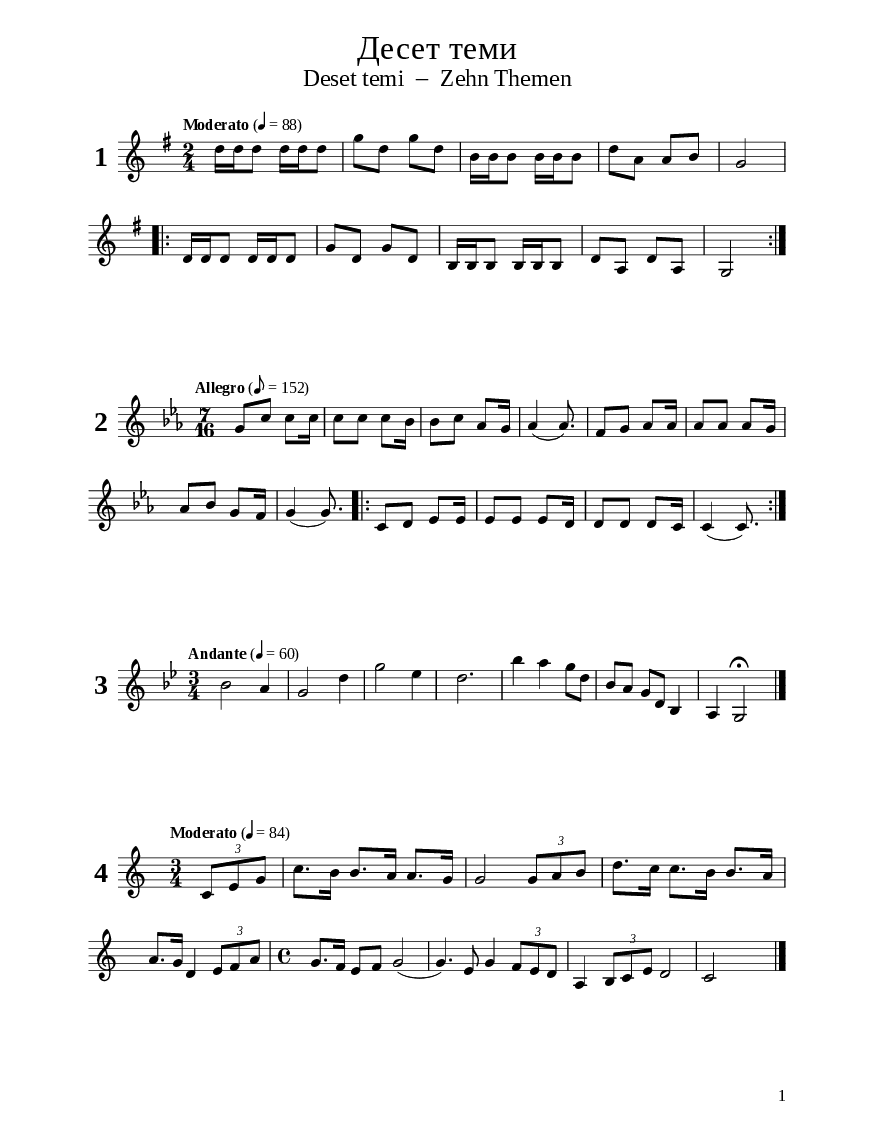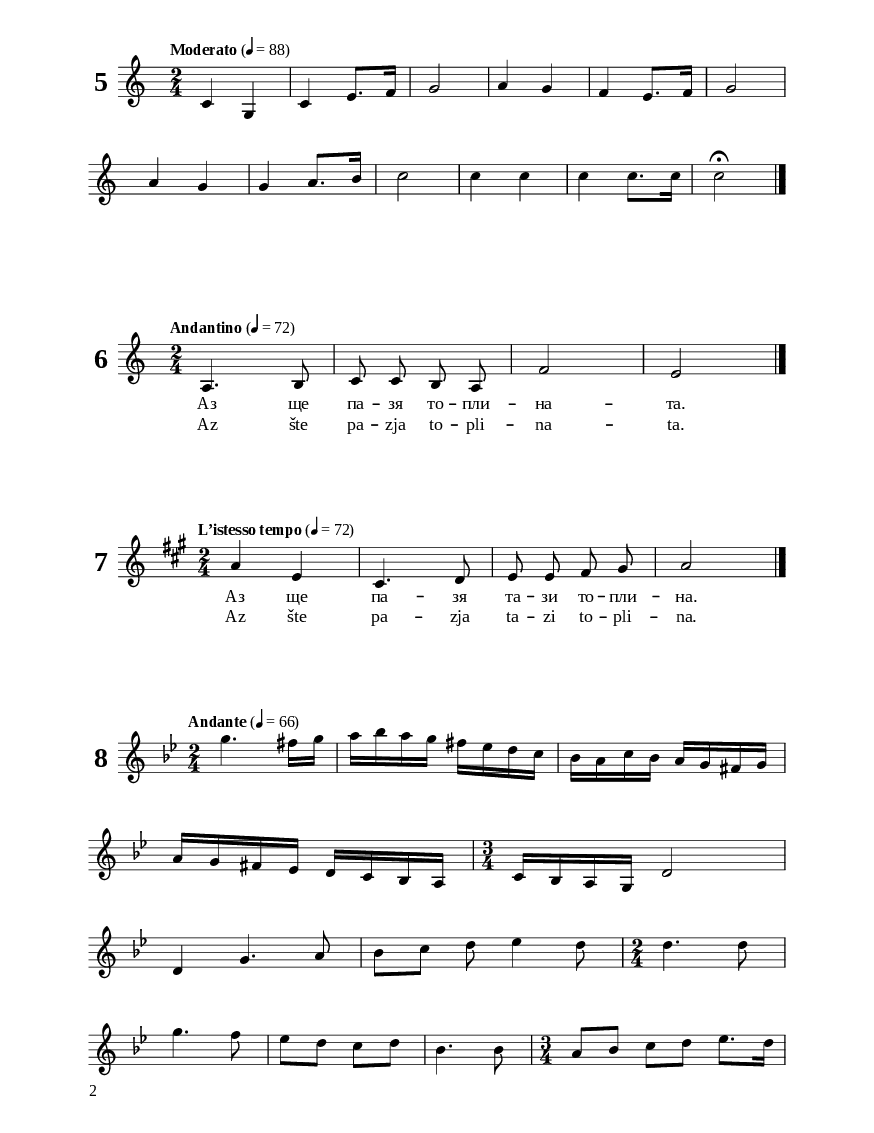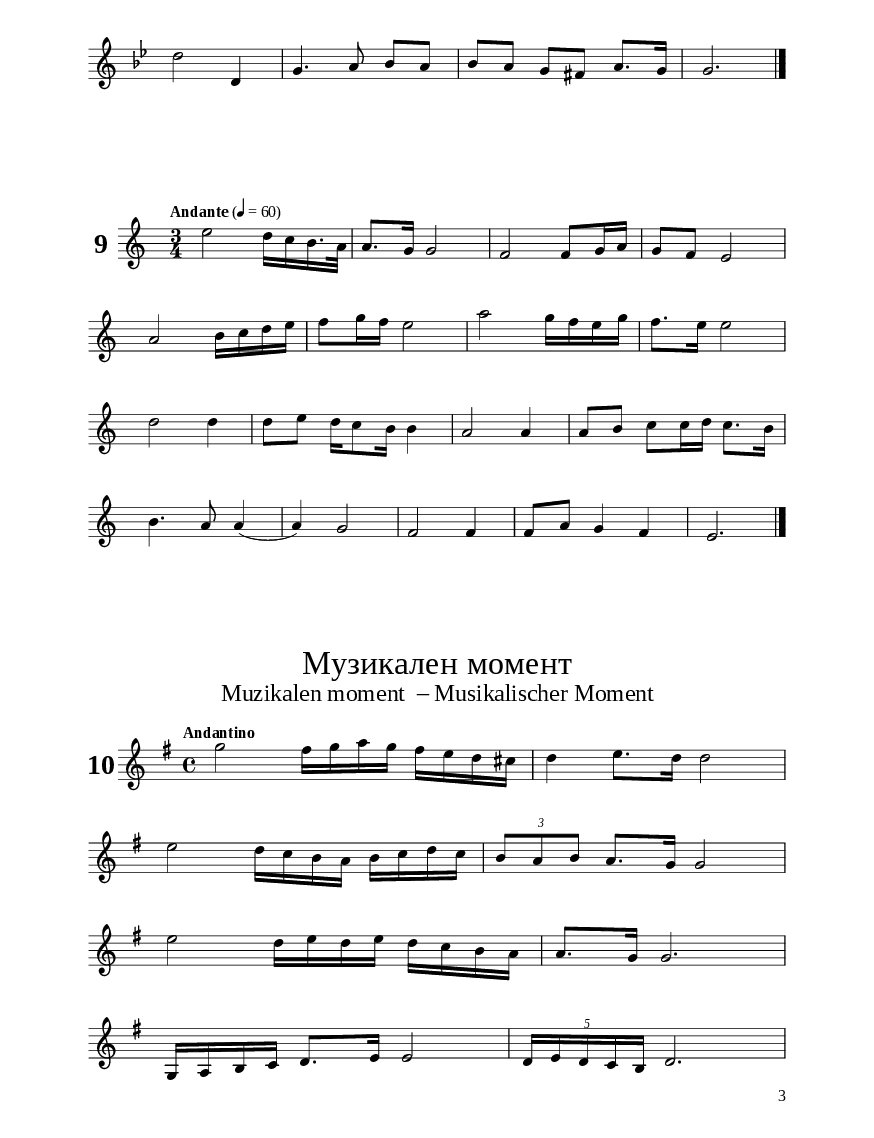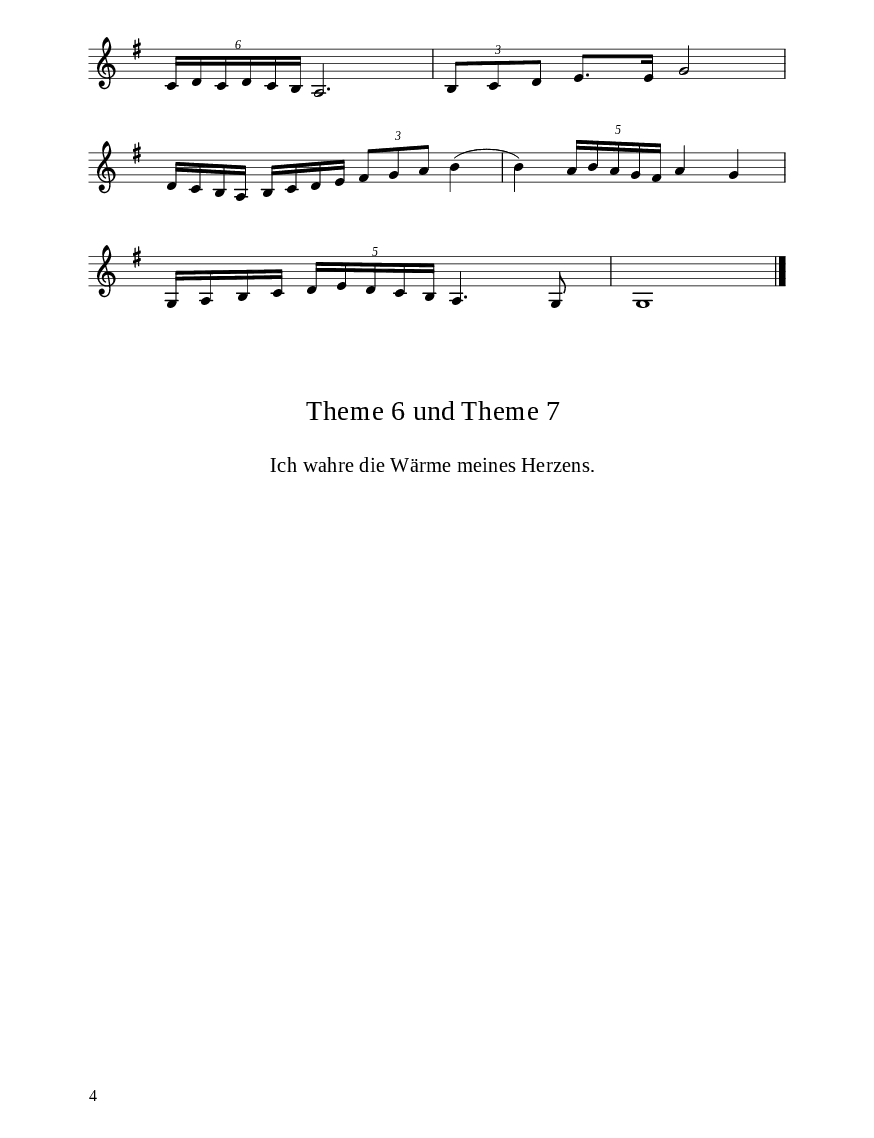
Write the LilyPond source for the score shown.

\version "2.24.1"

% include paper part and global functions
\include "include/globals.ily"

\bookpart {
  \label #'ref182
  \tocItem \markup "Десет теми – Deset temi"
  \paper {
    print-all-headers = ##t
    print-page-number = ##t
    print-first-page-number = ##t

    % put page numbers on the bottom
    oddHeaderMarkup = \markup ""
    evenHeaderMarkup = \markup ""
    oddFooterMarkup = \markup
    \fill-line {
      ""
      \if \should-print-page-number \fromproperty #'page:page-number-string
    }
    evenFooterMarkup = \markup
    \fill-line {
      \if \should-print-page-number \fromproperty #'page:page-number-string
      ""
    }

    left-margin = 1.5\cm
    right-margin = 1.5\cm
    top-margin = 1.6\cm
    bottom-margin = 1.2\cm
    ragged-bottom = ##t % do not spread the staves to fill the whole vertical space

    % change distance between staves
    system-system-spacing =
    #'((basic-distance . 10)
       (minimum-distance . 6)
       (padding . 1)
       (stretchability . 10))

    score-markup-spacing =
    #'((basic-distance . 6)
       (minimum-distance . 6)
       (padding . 1)
       (stretchability . 6))
  }

  \header {
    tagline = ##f
  }
%%%%

  \score {
    %1
        \version "2.24.0"
    \layout {
      indent = 0.5\cm % first line indentation
      ragged-last = ##f % do spread last line to fill the whole space
      \context {
        \Score
        \omit BarNumber %remove bar numbers
      } % context

      \context {
        % change staff size
        \Staff
        fontSize = #+0 % affects notes size only
        \override StaffSymbol.staff-space = #(magstep -3)
        \override StaffSymbol.thickness = #0.5
        \override BarLine.hair-thickness = #1
        %\override StaffSymbol.ledger-line-thickness = #'(0 . 0)
      }

      \context {
        % adjust space between staff and lyrics and between the two lyric lines
        \Lyrics
        \override VerticalAxisGroup.nonstaff-relatedstaff-spacing = #'(
            (basic-distance . 4.5)
            (padding . 0.5)
        )
        \override VerticalAxisGroup.nonstaff-nonstaff-spacing = #'((minimum-distance . 2))
      }
    } % layout


    \new Voice \absolute {
      \clef treble
      \key g \major
      \time 2/4
      \tempoFunc "Moderato" 4 "88"
      \autoBeamOff
      \set Staff.instrumentName = \markup \bold \fontsize #+5 {"1"}


      d''16 [  d''16  d''8 ]  d''16
      [  d''16  d''8 ] | % 2
      g''8 [  d''8 ]  g''8 [  d''8
      ] | % 3
      b'16 [  b'16  b'8 ]  b'16 [
      b'16  b'8 ] | % 4
      d''8 [  a'8 ]  a'8 [  b'8 ] | % 5
      g'2
      \bar ".|:-|"
      \break
     
      | % 6
      d'16 [  d'16  d'8 ]  d'16 [
      d'16  d'8 ] | % 7
      g'8 [  d'8 ]  g'8 [  d'8 ] | % 8
      b16 [  b16  b8 ]  b16 [  b16
      b8 ] | % 9
      d'8 [  a8 ]  d'8 [  a8 ] |
      g2
      \bar ":|."
      | % 11
    }

    %    \addlyrics {}
    %    \addlyrics {}

    \header {
      title = \titleFunc "Десет теми" "Deset temi  –  Zehn Themen"
    }

    \midi{}

  } % score

  \markup \empty-three

  \score {
    %2
        \version "2.24.0"
    \layout {
      indent = 0.5\cm % first line indentation
      ragged-last = ##f % do spread last line to fill the whole space
      \context {
        \Score
        \omit BarNumber %remove bar numbers
      } % context

      \context {
        % change staff size
        \Staff
        fontSize = #+0 % affects notes size only
        \override StaffSymbol.staff-space = #(magstep -3)
        \override StaffSymbol.thickness = #0.5
        \override BarLine.hair-thickness = #1
        %\override StaffSymbol.ledger-line-thickness = #'(0 . 0)
      }

      \context {
        % adjust space between staff and lyrics and between the two lyric lines
        \Lyrics
        \override VerticalAxisGroup.nonstaff-relatedstaff-spacing = #'(
            (basic-distance . 4.5)
            (padding . 0.5)
        )
        \override VerticalAxisGroup.nonstaff-nonstaff-spacing = #'((minimum-distance . 2))
      }
    } % layout


    \new Voice \absolute {
      \clef treble
      \key c \minor
      \time 7/16

      \tempoFunc "Allegro" 8 "152"
      \autoBeamOff
      \set Staff.instrumentName = \markup \bold \fontsize #+5 {"2"}

      g'8 [  c''8 ]  c''8 [  c''16 ] | % 12
      c''8 [  c''8 ]  c''8 [  bes'16
      ] | % 13
      bes'8 [  c''8 ]  as'8 [  g'16 ] | % 14
      as'4 (  as'8. ) | % 15
      f'8 [  g'8 ]  as'8 [  as'16 ] | % 16
      as'8 [  as'8 ]  as'8 [  g'16 ] \break | % 17
      as'8 [  bes'8 ]  g'8 [  f'16 ] | % 18
      g'4 (  g'8. ) \bar ".|:"
      | % 19
      c'8 [  d'8 ]  es'8 [  es'16 ] |

      es'8 [  es'8 ]  es'8 [  d'16 ] | % 21
      d'8 [  d'8 ]  d'8 [  c'16 ] | % 22
      c'4 (  c'8. ) |
      \bar ":|."
    }

    %    \addlyrics {}
    %    \addlyrics {}

    \midi{}

  } % score

  \markup \empty-three

  \score {
    %3
        \version "2.24.0"
    \layout {
      indent = 0.5\cm % first line indentation
      ragged-last = ##f % do spread last line to fill the whole space
      \context {
        \Score
        \omit BarNumber %remove bar numbers
      } % context

      \context {
        % change staff size
        \Staff
        fontSize = #+0 % affects notes size only
        \override StaffSymbol.staff-space = #(magstep -3)
        \override StaffSymbol.thickness = #0.5
        \override BarLine.hair-thickness = #1
        %\override StaffSymbol.ledger-line-thickness = #'(0 . 0)
      }

      \context {
        % adjust space between staff and lyrics and between the two lyric lines
        \Lyrics
        \override VerticalAxisGroup.nonstaff-relatedstaff-spacing = #'(
            (basic-distance . 4.5)
            (padding . 0.5)
        )
        \override VerticalAxisGroup.nonstaff-nonstaff-spacing = #'((minimum-distance . 2))
      }
    } % layout


    \new Voice \absolute {
      \clef treble
      \key g \minor
      \time 3/4
      \tempoFunc "Andante" 4 "60"
      \autoBeamOff
      \set Staff.instrumentName = \markup \bold \fontsize #+5 {"3"}

      bes'2  a'4 | % 24
      g'2  d''4 | % 25
      g''2  es''4 | % 26
      d''2. | % 27
      bes''4  a''4  g''8 [  d''8 ] | % 28
      bes'8 [  a'8 ]  g'8 [  d'8 ]
      bes4 | % 29
      a4  g2 ^\fermata \bar "|."
      |
    }

    %    \addlyrics {}
    %    \addlyrics {}

    \midi{}

  } % score

  \markup \empty-three

  \score {
    %4
        \version "2.24.0"
    \layout {
      indent = 0.5\cm % first line indentation
      ragged-last = ##f % do spread last line to fill the whole space
      \context {
        \Score
        \omit BarNumber %remove bar numbers
      } % context

      \context {
        % change staff size
        \Staff
        fontSize = #+0 % affects notes size only
        \override StaffSymbol.staff-space = #(magstep -3)
        \override StaffSymbol.thickness = #0.5
        \override BarLine.hair-thickness = #1
        %\override StaffSymbol.ledger-line-thickness = #'(0 . 0)
      }

      \context {
        % adjust space between staff and lyrics and between the two lyric lines
        \Lyrics
        \override VerticalAxisGroup.nonstaff-relatedstaff-spacing = #'(
            (basic-distance . 4.5)
            (padding . 0.5)
        )
        \override VerticalAxisGroup.nonstaff-nonstaff-spacing = #'((minimum-distance . 2))
      }
    } % layout


    \new Voice \absolute {
      \set Staff.instrumentName = \markup \bold \fontsize #+5 {"4"}
      \key c \major
      \time 3/4
      \tempoFunc "Moderato" 4 "84"
      \once \omit TupletBracket
      \partial 4
      \times 2/3  {
        c'8 [  e'8  g'8 ]
      } | % 31
      c''8. [  b'16 ]  b'8. [  a'16 ]
      a'8. [  g'16 ] | % 32
      g'2 \once \omit TupletBracket
      \times 2/3  {
        g'8 [  a'8  b'8 ]
      }
      | % 33
      d''8. [  c''16 ]  c''8. [  b'16
      ]  b'8. [  a'16 ] \break | % 34
      a'8. [  g'16 ]  d'4 \once \omit TupletBracket
      \times 2/3  {
        e'8 [  f'8  a'8 ]
      }
      | % 35
      \time 4/4  | % 35
      g'8. [  f'16 ]  e'8 [  f'8 ]  g'2
      ( | % 36
      g'4. )  e'8  g'4 \once \omit TupletBracket
      \times 2/3  {
        f'8 [  e'8  d'8 ]
      }
      | % 37
      a4 \once \omit TupletBracket
      \times 2/3  {
        b8 [  c'8  e'8 ]
      }
      d'2 | % 38
      c'2 s2 \bar "|."
      | % 39
    }

    %    \addlyrics {}
    %    \addlyrics {}

    \midi{}

  } % score

  \markup \empty-three

  \score {
    %5
        \version "2.24.0"
    \layout {
      indent = 0.5\cm % first line indentation
      ragged-last = ##f % do spread last line to fill the whole space
      \context {
        \Score
        \omit BarNumber %remove bar numbers
      } % context

      \context {
        % change staff size
        \Staff
        fontSize = #+0 % affects notes size only
        \override StaffSymbol.staff-space = #(magstep -3)
        \override StaffSymbol.thickness = #0.5
        \override BarLine.hair-thickness = #1
        %\override StaffSymbol.ledger-line-thickness = #'(0 . 0)
      }

      \context {
        % adjust space between staff and lyrics and between the two lyric lines
        \Lyrics
        \override VerticalAxisGroup.nonstaff-relatedstaff-spacing = #'(
            (basic-distance . 4.5)
            (padding . 0.5)
        )
        \override VerticalAxisGroup.nonstaff-nonstaff-spacing = #'((minimum-distance . 2))
      }
    } % layout


    \new Voice \absolute {
      \set Staff.instrumentName = \markup \bold \fontsize #+5 {"5"}
      \key c \major
      \time 2/4
      \tempoFunc "Moderato" 4 "88"
      \autoBeamOff
      c'4  g4 |
      c'4  e'8. [  f'16 ] | % 41
      g'2 | % 42
      a'4  g'4 | % 43
      f'4  e'8. [  f'16 ] | % 44
      g'2 \break | % 45
      a'4  g'4 | % 46
      g'4  a'8. [  b'16 ] | % 47
      c''2 | % 48
      c''4  c''4 | % 49
      c''4  c''8. [  c''16 ] |
      c''2\fermata \bar "|."

    }

    %    \addlyrics {}
    %    \addlyrics {}

    \midi{}

  } % score

  \markup \empty-three

  \score {
    %6
        \version "2.24.0"
    \layout {
      indent = 0.5\cm % first line indentation
      ragged-last = ##f % do spread last line to fill the whole space
      \context {
        \Score
        \omit BarNumber %remove bar numbers
      } % context

      \context {
        % change staff size
        \Staff
        fontSize = #+0 % affects notes size only
        \override StaffSymbol.staff-space = #(magstep -3)
        \override StaffSymbol.thickness = #0.5
        \override BarLine.hair-thickness = #1
        %\override StaffSymbol.ledger-line-thickness = #'(0 . 0)
      }

      \context {
        % adjust space between staff and lyrics and between the two lyric lines
        \Lyrics
        \override VerticalAxisGroup.nonstaff-relatedstaff-spacing = #'(
            (basic-distance . 4.5)
            (padding . 0.5)
        )
        \override VerticalAxisGroup.nonstaff-nonstaff-spacing = #'((minimum-distance . 2))
      }
    } % layout


    \new Voice \absolute {
      \set Staff.instrumentName = \markup \bold \fontsize #+5 {"6"}
      \key a \minor
      \time 2/4
      \tempoFunc "Andantino" 4 "72"
      \autoBeamOff
      a4. b8|
      c'8  c'8  b8  a8
      f'2 | % 54
      e'2 \bar "|."
      \break | % 55
    }

    \addlyrics {
      Аз ще па -- зя то -- пли -- на -- та.
    }
    \addlyrics {
      Az šte pa -- zja to -- pli -- na -- ta.
    }


    \midi{}

  } % score

  \markup \empty-three

  \score {
    %7
        \version "2.24.0"
    \layout {
      indent = 0.5\cm % first line indentation
      ragged-last = ##f % do spread last line to fill the whole space
      \context {
        \Score
        \omit BarNumber %remove bar numbers
      } % context

      \context {
        % change staff size
        \Staff
        fontSize = #+0 % affects notes size only
        \override StaffSymbol.staff-space = #(magstep -3)
        \override StaffSymbol.thickness = #0.5
        \override BarLine.hair-thickness = #1
        %\override StaffSymbol.ledger-line-thickness = #'(0 . 0)
      }

      \context {
        % adjust space between staff and lyrics and between the two lyric lines
        \Lyrics
        \override VerticalAxisGroup.nonstaff-relatedstaff-spacing = #'(
            (basic-distance . 4.5)
            (padding . 0.5)
        )
        \override VerticalAxisGroup.nonstaff-nonstaff-spacing = #'((minimum-distance . 2))
      }
    } % layout


    \new Voice \absolute {
      \set Staff.instrumentName = \markup \bold \fontsize #+5 {"7"}
      \key a \major
      \time 2/4
      \tempoFunc "L’istesso tempo" 4 "72"
      \autoBeamOff
      a'4  e'4 | % 56
      cis'4.  d'8
      e'8   e'8   fis'8  gis'8 | % 58
      a'2 \bar "|."
      \break | % 59
    }

    \addlyrics {
      Аз ще па -- зя та -- зи то -- пли -- на.
    }
    \addlyrics {
      Az šte pa -- zja ta -- zi to -- pli -- na.
    }

    \midi{}

  } % score

  \markup \empty-three

  \score {
    %8
        \version "2.24.0"
    \layout {
      indent = 0.5\cm % first line indentation
      ragged-last = ##f % do spread last line to fill the whole space
      \context {
        \Score
        \omit BarNumber %remove bar numbers
      } % context

      \context {
        % change staff size
        \Staff
        fontSize = #+0 % affects notes size only
        \override StaffSymbol.staff-space = #(magstep -3)
        \override StaffSymbol.thickness = #0.5
        \override BarLine.hair-thickness = #1
        %\override StaffSymbol.ledger-line-thickness = #'(0 . 0)
      }

      \context {
        % adjust space between staff and lyrics and between the two lyric lines
        \Lyrics
        \override VerticalAxisGroup.nonstaff-relatedstaff-spacing = #'(
            (basic-distance . 4.5)
            (padding . 0.5)
        )
        \override VerticalAxisGroup.nonstaff-nonstaff-spacing = #'((minimum-distance . 2))
      }
    } % layout


    \new Voice \absolute {
      \set Staff.instrumentName = \markup \bold \fontsize #+5 {"8"}
      \key g \minor
      \time 2/4
      \tempoFunc "Andante" 4 "66"
      \autoBeamOff
      g''4.fis''16 [g''16 ] |
      a''16 [bes''16a''16g''16
      ]fis''16 [es''16d''16c''16
      ] | % 61
      bes'16 [a'16c''16bes'16 ]
      a'16 [  g'16  fis'16  g'16 ] \break | % 62
      a'16 [  g'16  fis'16  es'16 ]
      d'16 [  c'16  bes16  a16 ] | % 63
      \time 3/4  | % 63
      c'16 [  bes16  a16  g16 ]  d'2
      \break | % 64
      d'4  g'4.  a'8 | % 65
      bes'8 [c''8 ]d''8es''4
      d''8 | % 66
      \time 2/4  | % 66
      d''4.d''8 \break | % 67
      g''4.f''8 | % 68
      es''8 [d''8 ]c''8 [d''8 ]
      | % 69
      bes'4.bes'8 |
      \time 3/4  |
      a'8 [  bes'8 ]c''8 [d''8 ]
      es''8. [d''16 ] \break | % 71
      d''2  d'4 | % 72
      g'4.  a'8  bes'8 [  a'8 ] | % 73
      bes'8 [  a'8 ]  g'8 [  fis'8 ]
      a'8. [  g'16 ] | % 74
      g'2. \bar "|."
      \break | % 75
    }
    \midi{}
  } % score

  \markup \empty-three

  \score {
    %9
        \version "2.24.0"
    \layout {
      indent = 0.5\cm % first line indentation
      ragged-last = ##f % do spread last line to fill the whole space
      \context {
        \Score
        \omit BarNumber %remove bar numbers
      } % context

      \context {
        % change staff size
        \Staff
        fontSize = #+0 % affects notes size only
        \override StaffSymbol.staff-space = #(magstep -3)
        \override StaffSymbol.thickness = #0.5
        \override BarLine.hair-thickness = #1
        %\override StaffSymbol.ledger-line-thickness = #'(0 . 0)
      }

      \context {
        % adjust space between staff and lyrics and between the two lyric lines
        \Lyrics
        \override VerticalAxisGroup.nonstaff-relatedstaff-spacing = #'(
            (basic-distance . 4.5)
            (padding . 0.5)
        )
        \override VerticalAxisGroup.nonstaff-nonstaff-spacing = #'((minimum-distance . 2))
      }
    } % layout


    \new Voice \absolute {
      \set Staff.instrumentName = \markup \bold \fontsize #+5 {"9"}
      \key a \minor
      \time 3/4
      \tempoFunc "Andante" 4 "60"
      e''2d''16 [c''16b'16.
      a'32 ] | % 76
      a'8. [  g'16 ]  g'2 | % 77
      f'2  f'8 [  g'16  a'16 ] | % 78
      g'8 [  f'8 ]  e'2 \break | % 79
      a'2b'16 [c''16d''16
      e''16 ] |
      f''8 [g''16f''16 ]e''2 | % 81
      a''2g''16 [f''16e''16
      g''16 ] | % 82
      f''8. [e''16 ]e''2| \break % 83
      d''2d''4 | % 84
      d''8 [e''8 ]d''16 [c''8
      b'16 ]b'4 | % 85
      a'2  a'4 | % 86
      a'8 [  b'8 ]c''8 [c''16
      d''16 ]c''8. [b'16 ] \break | % 87
      b'4.  a'8  a'4 ( | % 88
      a'4 )  g'2 | % 89
      f'2  f'4 |
      f'8 [  a'8 ]  g'4  f'4 | % 91
      e'2. \bar "|."
      \break | % 92
    }
    \midi{}
  } % score

  \markup \empty-three

  \score {
    %10
        \version "2.24.0"
    \layout {
      indent = 0.5\cm % first line indentation
      ragged-last = ##f % do spread last line to fill the whole space
      \context {
        \Score
        \omit BarNumber %remove bar numbers
      } % context

      \context {
        % change staff size
        \Staff
        fontSize = #+0 % affects notes size only
        \override StaffSymbol.staff-space = #(magstep -3)
        \override StaffSymbol.thickness = #0.5
        \override BarLine.hair-thickness = #1
        %\override StaffSymbol.ledger-line-thickness = #'(0 . 0)
      }

      \context {
        % adjust space between staff and lyrics and between the two lyric lines
        \Lyrics
        \override VerticalAxisGroup.nonstaff-relatedstaff-spacing = #'(
            (basic-distance . 4.5)
            (padding . 0.5)
        )
        \override VerticalAxisGroup.nonstaff-nonstaff-spacing = #'((minimum-distance . 2))
      }
    } % layout


    \new Voice \absolute {
      \set Staff.instrumentName = \markup \bold \fontsize #+5 {"10"}
      \key g \major
      \time 4/4
      \tempo "Andantino"
      g''2 fis''16 [g''16 a''16 g''16 ] fis''16 [e''16 d''16cis''16 ]  |
      d''4e''8. [d''16 ] d''2
      \break | % 94
      e''2 d''16 [c''16 b'16
      a'16 ] b'16 [c''16 d''16
      c''16 ] | % 95
      \once \omit TupletBracket
      \times 2/3  {
        b'8 [  a'8  b'8 ]
      }
      a'8. [  g'16 ]  g'2 \break | % 96
      e''2 d''16 [e''16 d''16
      e''16 ] d''16 [c''16 b'16
      a'16 ] | % 97
      a'8. [  g'16 ]  g'2. \break | % 98
      g16 [  a16  b16  c'16 ]  d'8. [
      e'16 ]  e'2 | % 99
      \once \omit TupletBracket
      \times 4/5  {
        d'16 [  e'16  d'16  c'16  b16
        ]
      }
      d'2. \break |
      \once \omit TupletBracket
      \times 4/6  {
        c'16 [  d'16  c'16  d'16  c'16
        b16 ]
      }
      a2. | % 101
      \once \omit TupletBracket
      \times 2/3  {
        b8 [  c'8  d'8 ]
      }
      e'8. [  e'16 ]  g'2 \break | % 102
      d'16 [  c'16  b16  a16 ]  b16 [
      c'16  d'16  e'16 ] \once \omit TupletBracket
      \times 2/3  {
        fis'8 [  g'8  a'8 ]
      }
      b'4 ( | % 103
      b'4 ) \once \omit TupletBracket
      \times 4/5  {
        a'16 [  b'16  a'16  g'16
        fis'16 ]
      }
      a'4  g'4 \break | % 104
      g16 [  a16  b16  c'16 ] \once \omit
      TupletBracket
      \times 4/5  {
        d'16 [  e'16  d'16  c'16  b16
        ]
      }
      a4.  g8 | % 105
      g1 \bar "|."
    }
    \midi{}

    \header {
      title = \titleFunc "Музикален момент" "Muzikalen moment  – Musikalischer Moment"
    }

  } % score


  \markup \empty-three
  \version "2.20.0"

\markup \fill-line { \fontsize #deTitleFontSize "Theme 6 und Theme 7 " }
\markup \null
\markup \null
\markup \fontsize #deCoupletFontSize {
  \hspace #17
  \override #`(baseline-skip . ,deCoupletBaselineSkip)

  \column {
    \line { " " }

     \line { " Ich wahre die Wärme meines Herzens." }

  }
}

} % bookpart

% Più mosso
%
